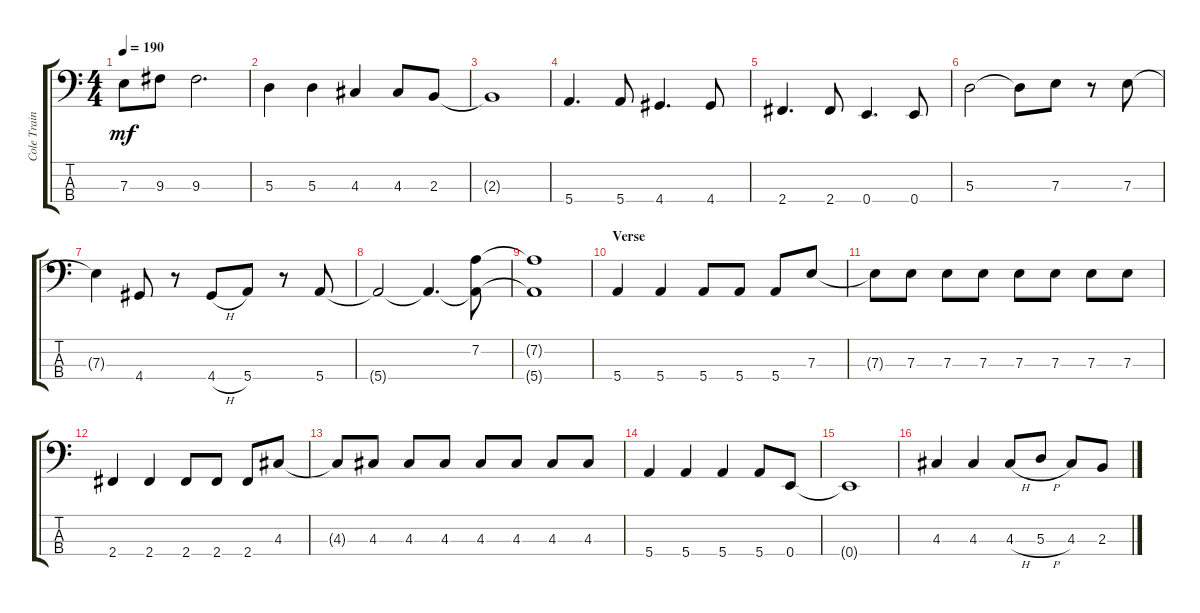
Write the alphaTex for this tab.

\track ("Cole Train" "Cole Train") {instrument electricbassfinger}
\staff {score tabs}
\tuning (G2 D2 A1 E1) {hide}
\ts (4 4)
\tempo 190
\clef f4
\ks c
7.3{t}.8{dy mf} 9.3.8 9.3.2{d} |
5.3.4 5.3.4 4.3.4 4.3.8 2.3.8 |
2.3{t}.1 |
5.4.4{d} 5.4.8 4.4.4{d} 4.4.8 |
2.4.4{d} 2.4.8 0.4.4{d} 0.4.8 |
5.3.2 5.3{t}.8 7.3.8 r.8 7.3.8 |
7.3{t}.4 4.4.8 r.8 4.4{h}.8 5.4.8 r.8 5.4.8 |
5.4{t}.2 5.4{t}.4{d} (7.2 5.4{t}).8 |
(7.2{t} 5.4{t}).1 |
\section ("" "Verse")
5.4.4 5.4.4 5.4.8 5.4.8 5.4.8 7.3.8 |
7.3{t}.8 7.3.8 7.3.8 7.3.8 7.3.8 7.3.8 7.3.8 7.3.8 |
2.4.4 2.4.4 2.4.8 2.4.8 2.4.8 4.3.8 |
4.3{t}.8 4.3.8 4.3.8 4.3.8 4.3.8 4.3.8 4.3.8 4.3.8 |
5.4.4 5.4.4 5.4.4 5.4.8 0.4.8 |
0.4{t}.1 |
4.3.4 4.3.4 4.3{h}.8 5.3{h}.8 4.3.8 2.3.8
